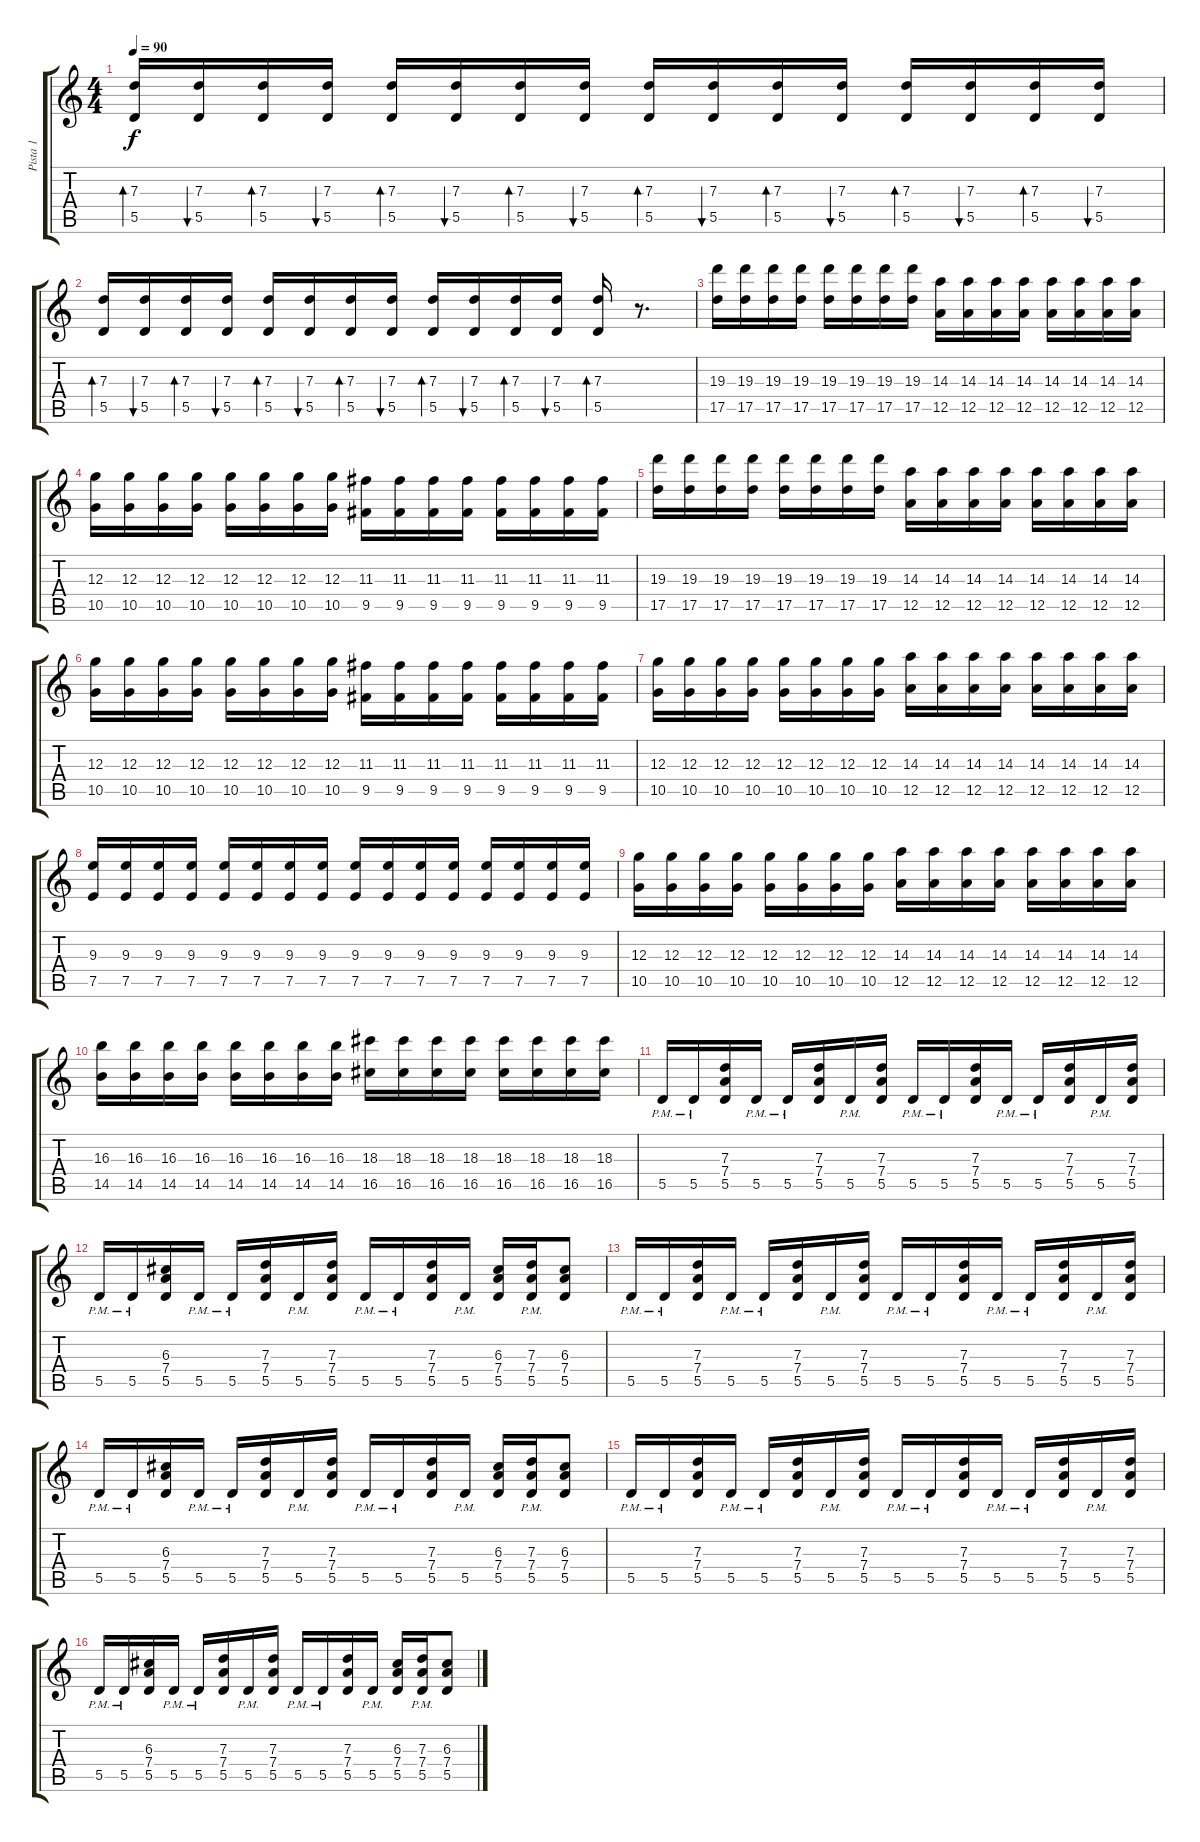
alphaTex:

\track ("Pista 1" "Pista 1") {instrument distortionguitar}
\staff {score tabs}
\tuning (E4 B3 G3 D3 A2 E2) {hide}
\ts (4 4)
\tempo 90
\clef g2
\ks c
(7.3 5.5).16{bd 30 dy f volume 10 instrument distortionguitar} (7.3 5.5).16{bu 30} (7.3 5.5).16{bd 30} (7.3 5.5).16{bu 30} (7.3 5.5).16{bd 30} (7.3 5.5).16{bu 30} (7.3 5.5).16{bd 30} (7.3 5.5).16{bu 30} (7.3 5.5).16{bd 30} (7.3 5.5).16{bu 30} (7.3 5.5).16{bd 30} (7.3 5.5).16{bu 30} (7.3 5.5).16{bd 30} (7.3 5.5).16{bu 30} (7.3 5.5).16{bd 30} (7.3 5.5).16{bu 30} |
(7.3 5.5).16{bd 30} (7.3 5.5).16{bu 30} (7.3 5.5).16{bd 30} (7.3 5.5).16{bu 30} (7.3 5.5).16{bd 30} (7.3 5.5).16{bu 30} (7.3 5.5).16{bd 30} (7.3 5.5).16{bu 30} (7.3 5.5).16{bd 30} (7.3 5.5).16{bu 30} (7.3 5.5).16{bd 30} (7.3 5.5).16{bu 30} (7.3 5.5).16{bd 30} r.8{d} |
(19.3 17.5).16{volume 13} (19.3 17.5).16 (19.3 17.5).16 (19.3 17.5).16 (19.3 17.5).16 (19.3 17.5).16 (19.3 17.5).16 (19.3 17.5).16 (14.3 12.5).16 (14.3 12.5).16 (14.3 12.5).16 (14.3 12.5).16 (14.3 12.5).16 (14.3 12.5).16 (14.3 12.5).16 (14.3 12.5).16 |
(12.3 10.5).16 (12.3 10.5).16 (12.3 10.5).16 (12.3 10.5).16 (12.3 10.5).16 (12.3 10.5).16 (12.3 10.5).16 (12.3 10.5).16 (11.3 9.5).16 (11.3 9.5).16 (11.3 9.5).16 (11.3 9.5).16 (11.3 9.5).16 (11.3 9.5).16 (11.3 9.5).16 (11.3 9.5).16 |
(19.3 17.5).16 (19.3 17.5).16 (19.3 17.5).16 (19.3 17.5).16 (19.3 17.5).16 (19.3 17.5).16 (19.3 17.5).16 (19.3 17.5).16 (14.3 12.5).16 (14.3 12.5).16 (14.3 12.5).16 (14.3 12.5).16 (14.3 12.5).16 (14.3 12.5).16 (14.3 12.5).16 (14.3 12.5).16 |
(12.3 10.5).16 (12.3 10.5).16 (12.3 10.5).16 (12.3 10.5).16 (12.3 10.5).16 (12.3 10.5).16 (12.3 10.5).16 (12.3 10.5).16 (11.3 9.5).16 (11.3 9.5).16 (11.3 9.5).16 (11.3 9.5).16 (11.3 9.5).16 (11.3 9.5).16 (11.3 9.5).16 (11.3 9.5).16 |
(12.3 10.5).16 (12.3 10.5).16 (12.3 10.5).16 (12.3 10.5).16 (12.3 10.5).16 (12.3 10.5).16 (12.3 10.5).16 (12.3 10.5).16 (14.3 12.5).16 (14.3 12.5).16 (14.3 12.5).16 (14.3 12.5).16 (14.3 12.5).16 (14.3 12.5).16 (14.3 12.5).16 (14.3 12.5).16 |
(9.3 7.5).16 (9.3 7.5).16 (9.3 7.5).16 (9.3 7.5).16 (9.3 7.5).16 (9.3 7.5).16 (9.3 7.5).16 (9.3 7.5).16 (9.3 7.5).16 (9.3 7.5).16 (9.3 7.5).16 (9.3 7.5).16 (9.3 7.5).16 (9.3 7.5).16 (9.3 7.5).16 (9.3 7.5).16 |
(12.3 10.5).16 (12.3 10.5).16 (12.3 10.5).16 (12.3 10.5).16 (12.3 10.5).16 (12.3 10.5).16 (12.3 10.5).16 (12.3 10.5).16 (14.3 12.5).16 (14.3 12.5).16 (14.3 12.5).16 (14.3 12.5).16 (14.3 12.5).16 (14.3 12.5).16 (14.3 12.5).16 (14.3 12.5).16 |
(16.3 14.5).16 (16.3 14.5).16 (16.3 14.5).16 (16.3 14.5).16 (16.3 14.5).16 (16.3 14.5).16 (16.3 14.5).16 (16.3 14.5).16 (18.3 16.5).16 (18.3 16.5).16 (18.3 16.5).16 (18.3 16.5).16 (18.3 16.5).16 (18.3 16.5).16 (18.3 16.5).16 (18.3 16.5).16 |
5.5{pm}.16 5.5{pm}.16 (7.3 7.4 5.5).16 5.5{pm}.16 5.5{pm}.16 (7.3 7.4 5.5).16 5.5{pm}.16 (7.3 7.4 5.5).16 5.5{pm}.16 5.5{pm}.16 (7.3 7.4 5.5).16 5.5{pm}.16 5.5{pm}.16 (7.3 7.4 5.5).16 5.5{pm}.16 (7.3 7.4 5.5).16 |
5.5{pm}.16 5.5{pm}.16 (6.3 7.4 5.5).16 5.5{pm}.16 5.5{pm}.16 (7.3 7.4 5.5).16 5.5{pm}.16 (7.3 7.4 5.5).16 5.5{pm}.16 5.5{pm}.16 (7.3 7.4 5.5).16 5.5{pm}.16 (6.3 7.4 5.5).16 (7.3 7.4{pm} 5.5).16 (6.3 7.4 5.5).8 |
5.5{pm}.16 5.5{pm}.16 (7.3 7.4 5.5).16 5.5{pm}.16 5.5{pm}.16 (7.3 7.4 5.5).16 5.5{pm}.16 (7.3 7.4 5.5).16 5.5{pm}.16 5.5{pm}.16 (7.3 7.4 5.5).16 5.5{pm}.16 5.5{pm}.16 (7.3 7.4 5.5).16 5.5{pm}.16 (7.3 7.4 5.5).16 |
5.5{pm}.16 5.5{pm}.16 (6.3 7.4 5.5).16 5.5{pm}.16 5.5{pm}.16 (7.3 7.4 5.5).16 5.5{pm}.16 (7.3 7.4 5.5).16 5.5{pm}.16 5.5{pm}.16 (7.3 7.4 5.5).16 5.5{pm}.16 (6.3 7.4 5.5).16 (7.3 7.4{pm} 5.5).16 (6.3 7.4 5.5).8 |
5.5{pm}.16 5.5{pm}.16 (7.3 7.4 5.5).16 5.5{pm}.16 5.5{pm}.16 (7.3 7.4 5.5).16 5.5{pm}.16 (7.3 7.4 5.5).16 5.5{pm}.16 5.5{pm}.16 (7.3 7.4 5.5).16 5.5{pm}.16 5.5{pm}.16 (7.3 7.4 5.5).16 5.5{pm}.16 (7.3 7.4 5.5).16 |
5.5{pm}.16 5.5{pm}.16 (6.3 7.4 5.5).16 5.5{pm}.16 5.5{pm}.16 (7.3 7.4 5.5).16 5.5{pm}.16 (7.3 7.4 5.5).16 5.5{pm}.16 5.5{pm}.16 (7.3 7.4 5.5).16 5.5{pm}.16 (6.3 7.4 5.5).16 (7.3 7.4{pm} 5.5).16 (6.3 7.4 5.5).8
